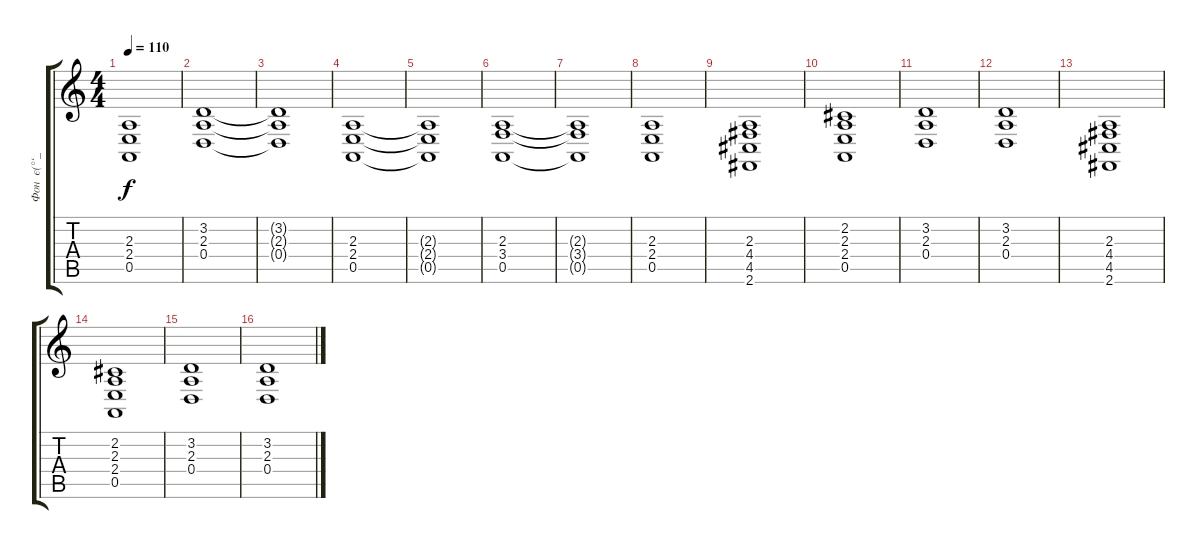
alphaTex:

\track ("Фон  є(°‘_’°)э" "Фон  є(°‘_") {instrument rockorgan}
\staff {score tabs}
\tuning (E4 B3 G3 D3 A2 E2) {hide}
\ts (4 4)
\tempo 110
\clef g2
\ks c
(2.3{t} 2.4{t} 0.5{t}).1{dy f} |
(3.2 2.3 0.4).1 |
(3.2{t} 2.3{t} 0.4{t}).1 |
(2.3 2.4 0.5).1 |
(2.3{t} 2.4{t} 0.5{t}).1 |
(2.3 3.4 0.5).1 |
(2.3{t} 3.4{t} 0.5{t}).1 |
(2.3 2.4 0.5).1 |
(2.3 4.4 4.5 2.6).1 |
(2.2 2.3 2.4 0.5).1 |
(3.2 2.3 0.4).1 |
(3.2 2.3 0.4).1 |
(2.3 4.4 4.5 2.6).1 |
(2.2 2.3 2.4 0.5).1 |
(3.2 2.3 0.4).1 |
(3.2 2.3 0.4).1
